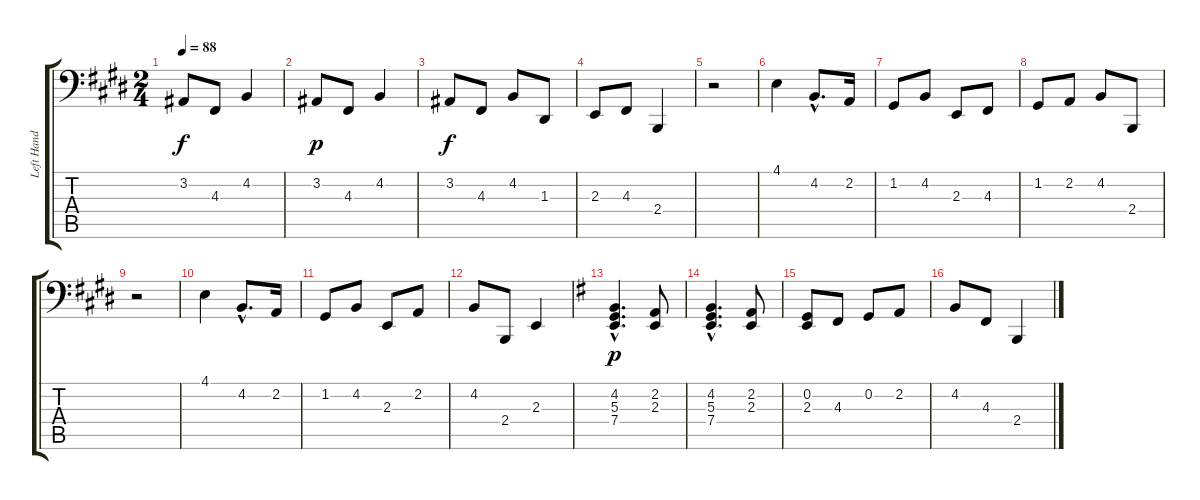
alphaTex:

\track ("Left Hand" "Left Hand") {instrument acousticgrandpiano}
\staff {score tabs}
\tuning (C3 G2 D2 A1 E1 B0) {hide}
\ts (2 4)
\tempo 88
\clef f4
\ks e
3.2.8{dy f} 4.3.8 4.2.4 |
3.2.8{dy p} 4.3.8 4.2.4 |
3.2.8{dy f} 4.3.8 4.2.8 1.3.8 |
2.3.8 4.3.8 2.4.4 |
r.2 |
4.1.4 4.2{hac}.8{d} 2.2.16 |
1.2.8 4.2.8 2.3.8 4.3.8 |
1.2.8 2.2.8 4.2.8 2.4.8 |
r.2 |
4.1.4 4.2{hac}.8{d} 2.2.16 |
1.2.8 4.2.8 2.3.8 2.2.8 |
4.2.8 2.4.8 2.3.4 |
\ks eminor
(4.2{hac} 5.3{hac} 7.4{hac}).4{d dy p} (2.2 2.3).8 |
(4.2{hac} 5.3{hac} 7.4{hac}).4{d} (2.2 2.3).8 |
(0.2 2.3).8 4.3.8 0.2.8 2.2.8 |
4.2.8 4.3.8 2.4.4
